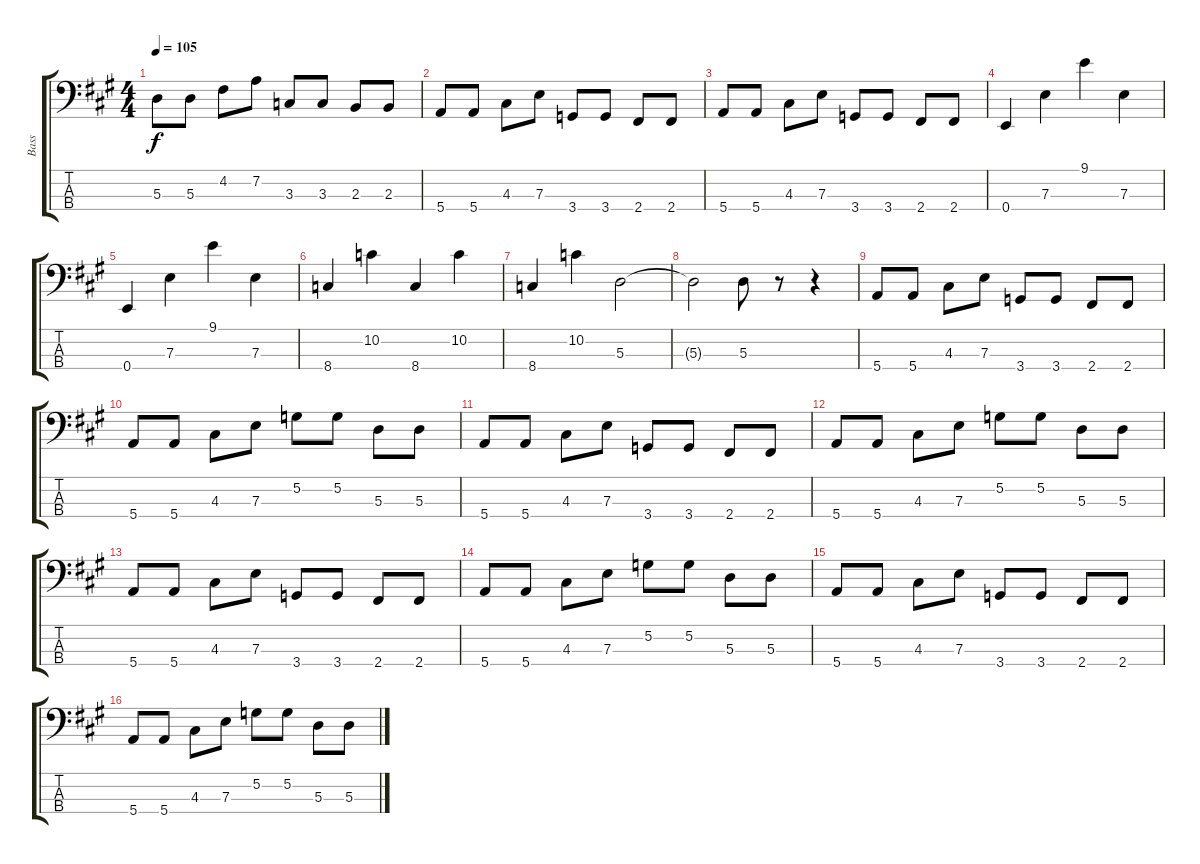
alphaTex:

\track ("Bass" "Bass") {instrument electricbassfinger}
\staff {score tabs}
\tuning (G2 D2 A1 E1) {hide}
\ts (4 4)
\tempo 105
\clef f4
\ks a
5.3.8{dy f} 5.3.8 4.2.8 7.2.8 3.3.8 3.3.8 2.3.8 2.3.8 |
5.4.8 5.4.8 4.3.8 7.3.8 3.4.8 3.4.8 2.4.8 2.4.8 |
5.4.8 5.4.8 4.3.8 7.3.8 3.4.8 3.4.8 2.4.8 2.4.8 |
0.4.4 7.3.4 9.1.4 7.3.4 |
0.4.4 7.3.4 9.1.4 7.3.4 |
8.4.4 10.2.4 8.4.4 10.2.4 |
8.4.4 10.2.4 5.3.2 |
5.3{t}.2 5.3.8 r.8 r.4 |
5.4.8 5.4.8 4.3.8 7.3.8 3.4.8 3.4.8 2.4.8 2.4.8 |
5.4.8 5.4.8 4.3.8 7.3.8 5.2.8 5.2.8 5.3.8 5.3.8 |
5.4.8 5.4.8 4.3.8 7.3.8 3.4.8 3.4.8 2.4.8 2.4.8 |
5.4.8 5.4.8 4.3.8 7.3.8 5.2.8 5.2.8 5.3.8 5.3.8 |
5.4.8 5.4.8 4.3.8 7.3.8 3.4.8 3.4.8 2.4.8 2.4.8 |
5.4.8 5.4.8 4.3.8 7.3.8 5.2.8 5.2.8 5.3.8 5.3.8 |
5.4.8 5.4.8 4.3.8 7.3.8 3.4.8 3.4.8 2.4.8 2.4.8 |
5.4.8 5.4.8 4.3.8 7.3.8 5.2.8 5.2.8 5.3.8 5.3.8
